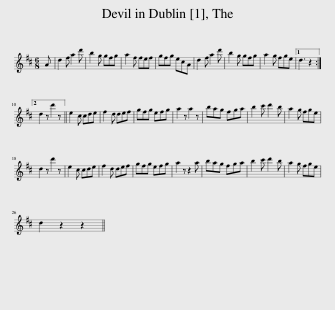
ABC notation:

X:1
L:1/8
M:6/8
I:linebreak $
K:D
V:1 treble
V:1
 A | d2 f a2 d' | b2 g gfg | a2 f fef | gfg ecA | %5
 d2 f a2 d' | b2 g gfg | a2 g fge |1 d3 z2 :|2$ d2 z d'2 z || %10
 e2 c cde | f2 d def | gfg efg | a2 z a2 z | bag fga | %15
 b2 c' d'2 b | a2 g fge |$ d2 z d'2 z | e2 c cde | f2 d def | %20
 gfg efg | a2 z z2 a | bag fga | b2 c' d'2 b | a2 g fge |$ %25
 d2 z2 z2 || %26
